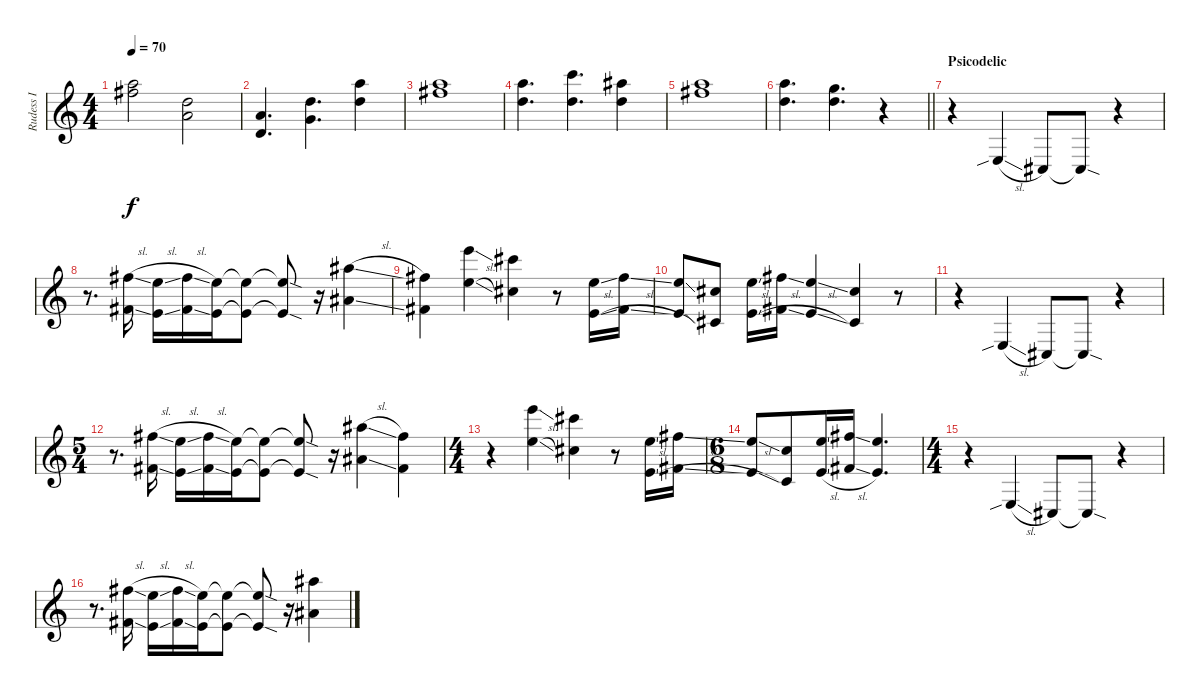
\track ("Rudess I" "Rudess I") {instrument lead1square}
\staff {score}
\tuning (E4 B3 G3 D3 A2 E2) {hide}
\ts (4 4)
\tempo 70
\clef g2
\ks c
(17.1 19.2).2{dy f} (19.3 19.4).2 |
(19.4 17.5).4{d} (19.3 17.4).4{d} (17.1 19.3).4 |
(17.1 19.2).1 |
(17.1 15.2).4{d} (20.1 15.2).4{d} (18.1 15.2).4 |
(17.1 19.2).1 |
\barLineRight lightlight
(17.1 15.2).4{d} (15.1 15.2).4{d} r.4 |
\section ("" "Psicodelic")
r.4{volume 15 instrument synthstrings1} 7.5{sib sl}.4 4.5.8 4.5{sod t}.8 r.4 |
r.8{d} (2.1{sl} 19.2{sl}).16 (0.1{sl} 17.2{sl}).16 (2.1{sl} 19.2{sl}).16 (0.1 17.2).16 (0.1{t} 17.2{t}).8 (0.1{sod t} 17.2{sod t}).8 r.16 (6.1{sl} 23.2{sl}).4 |
(2.1 19.2).4 (24.1{sl} 17.2{sl}).4 (21.1 14.2).4 r.8 (12.1{sl} 5.2{sl}).16 (14.1{sl} 7.2{sl}).16 |
(12.1{sl} 5.2{sl}).8 (9.1 2.2).8 (12.1{sl} 5.2{sl}).16 (14.1{sl} 7.2{sl}).16 (12.1{sl} 5.2{sl}).4 (9.1 2.2).4 r.8 |
r.4 7.5{sib sl}.4 4.5.8 4.5{sod t}.8 r.4 |
\ts (5 4)
r.8{d} (2.1{sl} 19.2{sl}).16 (0.1{sl} 17.2{sl}).16 (2.1{sl} 19.2{sl}).16 (0.1 17.2).16 (0.1{t} 17.2{t}).8 (0.1{sod t} 17.2{sod t}).8 r.16 (6.1{sl} 23.2{sl}).4 (2.1 19.2).4 |
\ts (4 4)
r.4 (24.1{sl} 17.2{sl}).4 (21.1 14.2).4 r.8 (12.1{sl} 5.2{sl}).16 (14.1{sl} 7.2{sl}).16 |
\ts (6 8)
(12.1{sl} 5.2{sl}).8 (8.1 1.2).8 (12.1{sl} 5.2{sl}).16 (14.1{sl} 7.2{sl}).16 (12.1 5.2).4{d} |
\ts (4 4)
r.4 7.5{sib sl}.4 4.5.8 4.5{sod t}.8 r.4 |
r.8{d} (2.1{sl} 19.2{sl}).16 (0.1{sl} 17.2{sl}).16 (2.1{sl} 19.2{sl}).16 (0.1 17.2).16 (0.1{t} 17.2{t}).8 (0.1{sod t} 17.2{sod t}).8 r.16 (6.1{sl} 23.2{sl}).4
